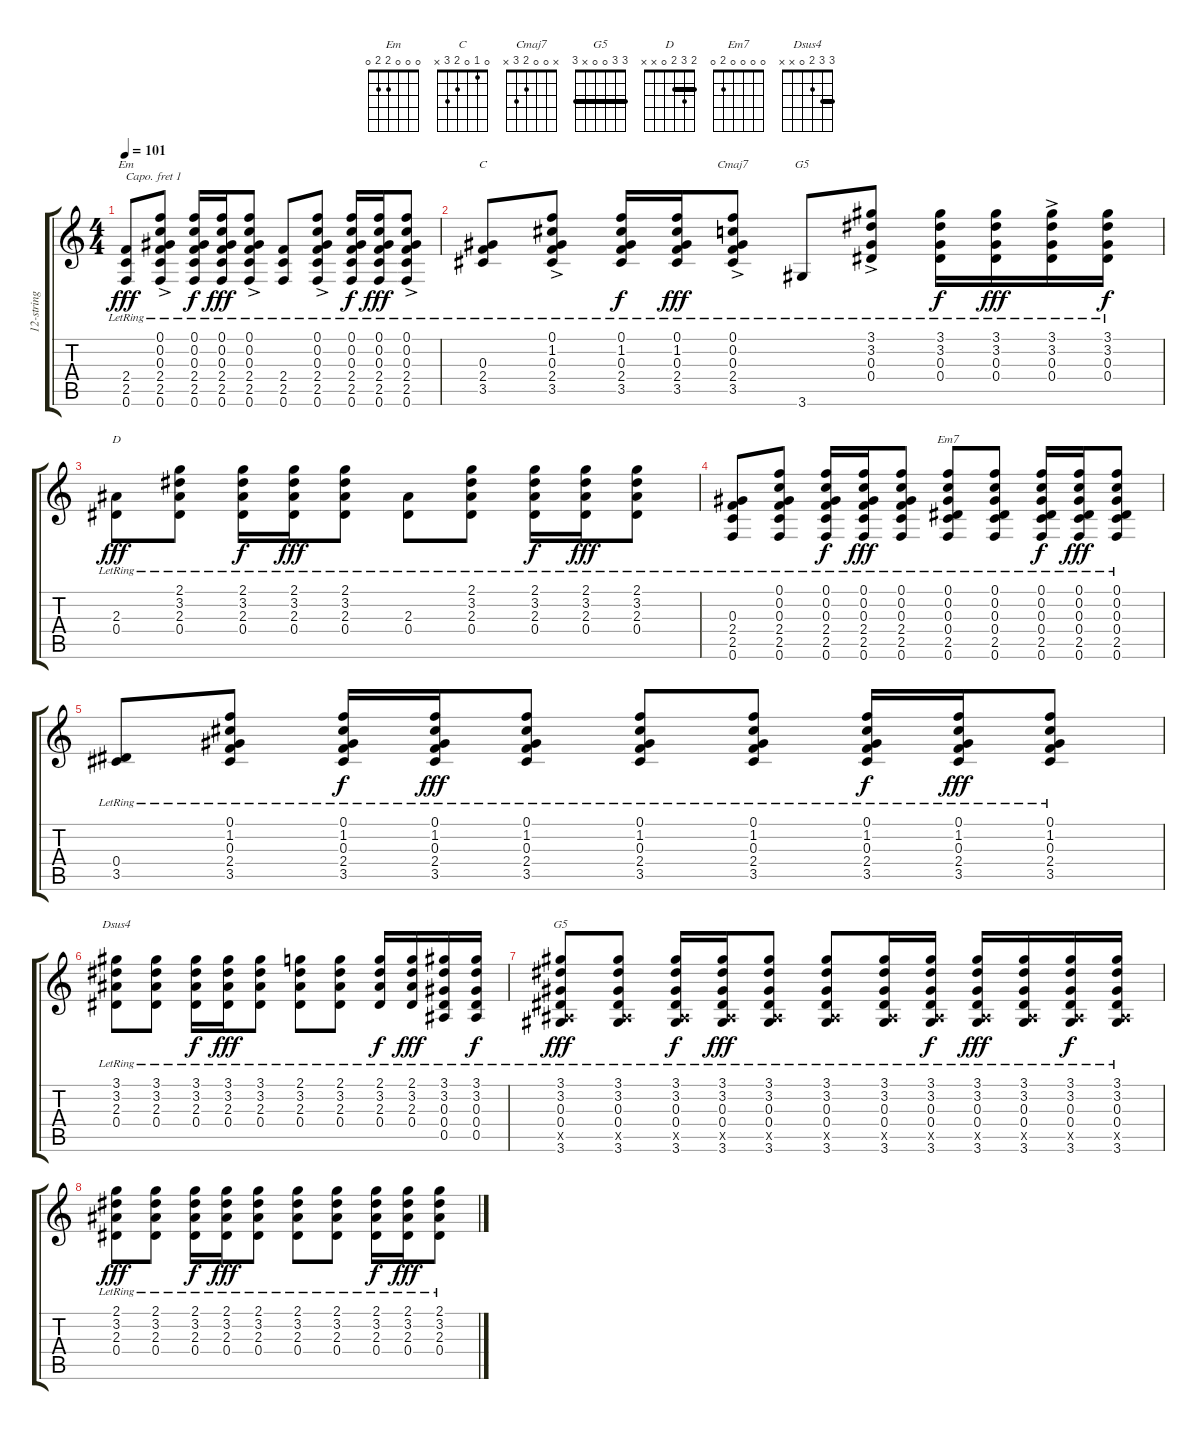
\track ("12-string" "12-string") {instrument acousticguitarsteel}
\staff {score tabs}
\capo 1
\tuning (E4 B3 G3 D3 A2 E2) {hide}
\chord ("Em" 0 0 0 2 2 0)
\chord ("C" 0 1 0 2 3 x)
\chord ("Cmaj7" x 0 0 2 3 x)
\chord ("G5" 3 0 0 0 x 3)
\chord ("D" 2 3 2 0 x x) {barre 2}
\chord ("Em7" 0 0 0 0 2 0)
\chord ("Dsus4" 3 3 2 0 x x) {barre 3}
\chord ("G5" 3 3 0 0 x 3) {barre 3}
\ts (4 4)
\tempo 101
\clef g2
\ks c
(2.4{lr} 2.5{lr} 0.6{lr}).8{ch "Em" dy fff} (0.1{ac lr} 0.2{ac lr} 0.3{ac lr} 2.4{ac lr} 2.5{ac lr} 0.6{ac lr}).8 (0.1{lr} 0.2{lr} 0.3{lr} 2.4{lr} 2.5{lr} 0.6{lr}).16{dy f} (0.1{lr} 0.2{lr} 0.3{lr} 2.4{lr} 2.5{lr} 0.6{lr}).16{dy fff} (0.1{ac lr} 0.2{ac lr} 0.3{ac lr} 2.4{ac lr} 2.5{ac lr} 0.6{ac lr}).8 (2.4{lr} 2.5{lr} 0.6{lr}).8 (0.1{ac lr} 0.2{ac lr} 0.3{ac lr} 2.4{ac lr} 2.5{ac lr} 0.6{ac lr}).8 (0.1{lr} 0.2{lr} 0.3{lr} 2.4{lr} 2.5{lr} 0.6{lr}).16{dy f} (0.1{lr} 0.2{lr} 0.3{lr} 2.4{lr} 2.5{lr} 0.6{lr}).16{dy fff} (0.1{ac lr} 0.2{ac lr} 0.3{ac lr} 2.4{ac lr} 2.5{ac lr} 0.6{ac lr}).8 |
(0.3{lr} 2.4{lr} 3.5{lr}).8{ch "C"} (0.1{ac lr} 1.2{ac lr} 0.3{ac lr} 2.4{ac lr} 3.5{ac lr}).8 (0.1{lr} 1.2{lr} 0.3{lr} 2.4{lr} 3.5{lr}).16{dy f} (0.1{lr} 1.2{lr} 0.3{lr} 2.4{lr} 3.5{lr}).16{dy fff} (0.1{ac lr} 0.2{ac lr} 0.3{ac lr} 2.4{ac lr} 3.5{ac lr}).8{ch "Cmaj7"} 3.6{lr}.8{ch "G5"} (3.1{ac lr} 3.2{ac lr} 0.3{ac lr} 0.4{ac lr}).8 (3.1{lr} 3.2{lr} 0.3{lr} 0.4{lr}).16{dy f} (3.1{lr} 3.2{lr} 0.3{lr} 0.4{lr}).16{dy fff} (3.1{ac lr} 3.2{ac lr} 0.3{ac lr} 0.4{ac lr}).16 (3.1{lr} 3.2{lr} 0.3{lr} 0.4{lr}).16{dy f} |
(2.3{lr} 0.4{lr}).8{ch "D" dy fff} (2.1{lr} 3.2{lr} 2.3{lr} 0.4{lr}).8 (2.1{lr} 3.2{lr} 2.3{lr} 0.4{lr}).16{dy f} (2.1{lr} 3.2{lr} 2.3{lr} 0.4{lr}).16{dy fff} (2.1{lr} 3.2{lr} 2.3{lr} 0.4{lr}).8 (2.3{lr} 0.4{lr}).8 (2.1{lr} 3.2{lr} 2.3{lr} 0.4{lr}).8 (2.1{lr} 3.2{lr} 2.3{lr} 0.4{lr}).16{dy f} (2.1{lr} 3.2{lr} 2.3{lr} 0.4{lr}).16{dy fff} (2.1{lr} 3.2{lr} 2.3{lr} 0.4{lr}).8 |
(0.3{lr} 2.4{lr} 2.5{lr} 0.6{lr}).8 (0.1{lr} 0.2{lr} 0.3{lr} 2.4{lr} 2.5{lr} 0.6{lr}).8 (0.1{lr} 0.2{lr} 0.3{lr} 2.4{lr} 2.5{lr} 0.6{lr}).16{dy f} (0.1{lr} 0.2{lr} 0.3{lr} 2.4{lr} 2.5{lr} 0.6{lr}).16{dy fff} (0.1{lr} 0.2{lr} 0.3{lr} 2.4{lr} 2.5{lr} 0.6{lr}).8 (0.1{lr} 0.2{lr} 0.3{lr} 0.4{lr} 2.5{lr} 0.6{lr}).8{ch "Em7"} (0.1{lr} 0.2{lr} 0.3{lr} 0.4{lr} 2.5{lr} 0.6{lr}).8 (0.1{lr} 0.2{lr} 0.3{lr} 0.4{lr} 2.5{lr} 0.6{lr}).16{dy f} (0.1{lr} 0.2{lr} 0.3{lr} 0.4{lr} 2.5{lr} 0.6{lr}).16{dy fff} (0.1{lr} 0.2{lr} 0.3{lr} 0.4{lr} 2.5{lr} 0.6{lr}).8 |
(0.4{lr} 3.5{lr}).8 (0.1{lr} 1.2{lr} 0.3{lr} 2.4{lr} 3.5{lr}).8 (0.1{lr} 1.2{lr} 0.3{lr} 2.4{lr} 3.5{lr}).16{dy f} (0.1{lr} 1.2{lr} 0.3{lr} 2.4{lr} 3.5{lr}).16{dy fff} (0.1{lr} 1.2{lr} 0.3{lr} 2.4{lr} 3.5{lr}).8 (0.1{lr} 1.2{lr} 0.3{lr} 2.4{lr} 3.5{lr}).8 (0.1{lr} 1.2{lr} 0.3{lr} 2.4{lr} 3.5{lr}).8 (0.1{lr} 1.2{lr} 0.3{lr} 2.4{lr} 3.5{lr}).16{dy f} (0.1{lr} 1.2{lr} 0.3{lr} 2.4{lr} 3.5{lr}).16{dy fff} (0.1{lr} 1.2{lr} 0.3{lr} 2.4{lr} 3.5{lr}).8 |
(3.1{lr} 3.2{lr} 2.3{lr} 0.4{lr}).8{ch "Dsus4"} (3.1{lr} 3.2{lr} 2.3{lr} 0.4{lr}).8 (3.1{lr} 3.2{lr} 2.3{lr} 0.4{lr}).16{dy f} (3.1{lr} 3.2{lr} 2.3{lr} 0.4{lr}).16{dy fff} (3.1{lr} 3.2{lr} 2.3{lr} 0.4{lr}).8 (2.1{lr} 3.2{lr} 2.3{lr} 0.4{lr}).8 (2.1{lr} 3.2{lr} 2.3{lr} 0.4{lr}).8 (2.1{lr} 3.2{lr} 2.3{lr} 0.4{lr}).16{dy f} (2.1{lr} 3.2{lr} 2.3{lr} 0.4{lr}).16{dy fff} (3.1{lr} 3.2{lr} 0.3{lr} 0.4{lr} 0.5{lr}).16 (3.1{lr} 3.2{lr} 0.3{lr} 0.4{lr} 0.5{lr}).16{dy f} |
(3.1{lr} 3.2{lr} 0.3{lr} 0.4{lr} 0.5{x} 3.6{lr}).8{ch "G5" dy fff} (3.1{lr} 3.2{lr} 0.3{lr} 0.4{lr} 0.5{x} 3.6{lr}).8 (3.1{lr} 3.2{lr} 0.3{lr} 0.4{lr} 0.5{x} 3.6{lr}).16{dy f} (3.1{lr} 3.2{lr} 0.3{lr} 0.4{lr} 0.5{x} 3.6{lr}).16{dy fff} (3.1{lr} 3.2{lr} 0.3{lr} 0.4{lr} 0.5{x} 3.6{lr}).8 (3.1{lr} 3.2{lr} 0.3{lr} 0.4{lr} 0.5{x} 3.6{lr}).8 (3.1{lr} 3.2{lr} 0.3{lr} 0.4{lr} 0.5{x} 3.6{lr}).16 (3.1{lr} 3.2{lr} 0.3{lr} 0.4{lr} 0.5{x} 3.6{lr}).16{dy f} (3.1{lr} 3.2{lr} 0.3{lr} 0.4{lr} 0.5{x} 3.6{lr}).16{dy fff} (3.1{lr} 3.2{lr} 0.3{lr} 0.4{lr} 0.5{x} 3.6{lr}).16 (3.1{lr} 3.2{lr} 0.3{lr} 0.4{lr} 0.5{x} 3.6{lr}).16{dy f} (3.1{lr} 3.2{lr} 0.3{lr} 0.4{lr} 0.5{x} 3.6{lr}).16 |
(2.1{lr} 3.2{lr} 2.3{lr} 0.4{lr}).8{dy fff} (2.1{lr} 3.2{lr} 2.3{lr} 0.4{lr}).8 (2.1{lr} 3.2{lr} 2.3{lr} 0.4{lr}).16{dy f} (2.1{lr} 3.2{lr} 2.3{lr} 0.4{lr}).16{dy fff} (2.1{lr} 3.2{lr} 2.3{lr} 0.4{lr}).8 (2.1{lr} 3.2{lr} 2.3{lr} 0.4{lr}).8 (2.1{lr} 3.2{lr} 2.3{lr} 0.4{lr}).8 (2.1{lr} 3.2{lr} 2.3{lr} 0.4{lr}).16{dy f} (2.1{lr} 3.2{lr} 2.3{lr} 0.4{lr}).16{dy fff} (2.1{lr} 3.2{lr} 2.3{lr} 0.4{lr}).8
